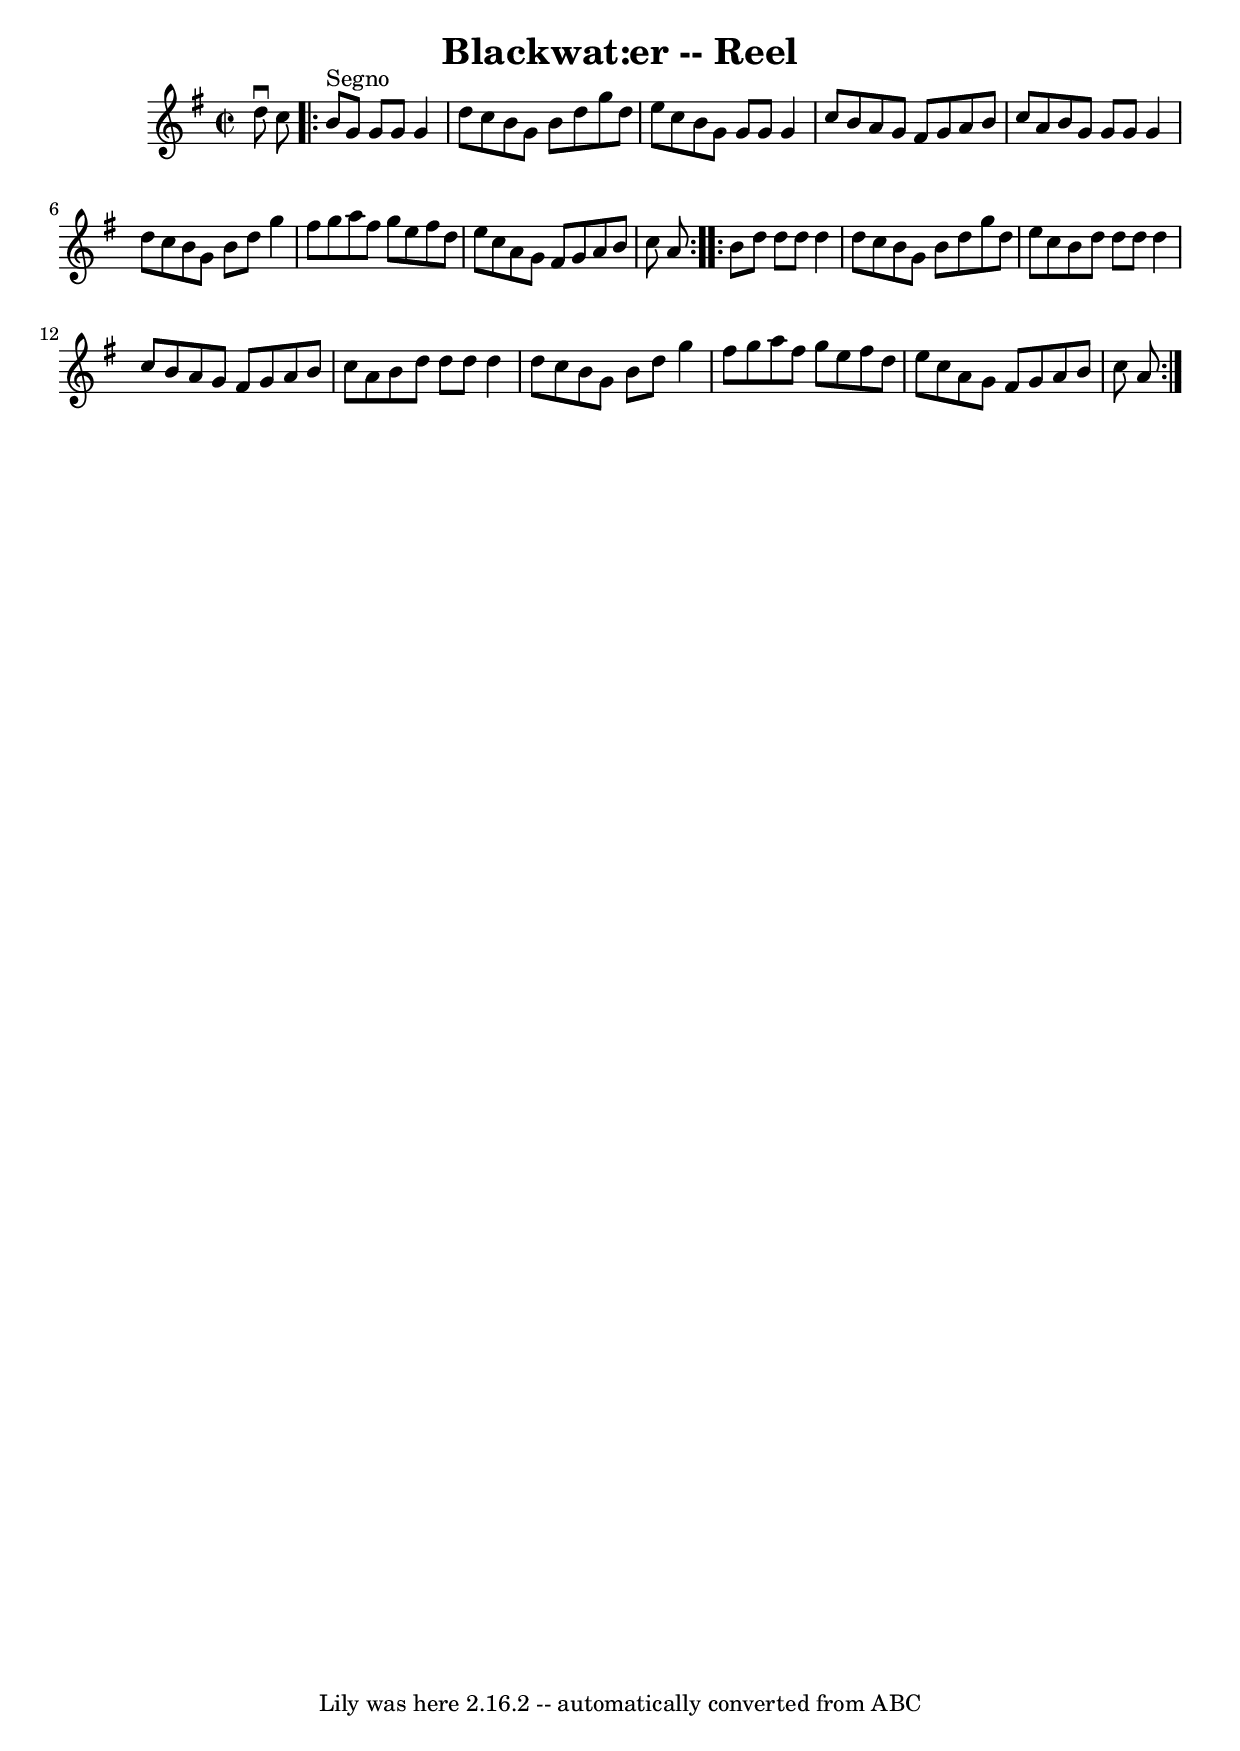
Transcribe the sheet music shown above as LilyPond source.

\version "2.7.40"
\include "Mammoth.ily"
\header {
	%% book = "Ryan's Mammoth Collection"
	crossRefNumber = "1"
	footnotes = ""
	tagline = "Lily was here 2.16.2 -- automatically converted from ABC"
	title = "Blackwat:er -- Reel"
}
voicedefault =  {
\set Score.defaultBarType = "empty"

\override Staff.TimeSignature #'style = #'C
 \time 2/2 \key g \major d''8^\downbow c''8    \repeat volta 2 { b'8 
^"Segno" g'8 g'8 g'8 g'4 d''8 c''8  |
 b'8 g'8    
b'8 d''8 g''8 d''8 e''8 c''8  |
 b'8 g'8 g'8    
g'8 g'4 c''8 b'8  |
 a'8 g'8 fis'8 g'8 a'8 b'8  
 c''8 a'8  |
 b'8 g'8 g'8 g'8 g'4 d''8 c''8  
|
 b'8 g'8 b'8 d''8 g''4 fis''8 g''8  |
 a''8 
 fis''8 g''8 e''8 fis''8 d''8 e''8 c''8  |
 a'8    
g'8 fis'8 g'8 a'8 b'8 c''8 a'8  } \repeat volta 2 { b'8   
 d''8 d''8 d''8 d''4 d''8 c''8  |
 b'8 g'8 b'8    
d''8 g''8 d''8 e''8 c''8  |
 b'8 d''8 d''8 d''8    
d''4 c''8 b'8  |
 a'8 g'8 fis'8 g'8 a'8 b'8    
c''8 a'8  |
 b'8 d''8 d''8 d''8 d''4 d''8 c''8  
|
 b'8 g'8 b'8 d''8 g''4 fis''8 g''8  |
 a''8 
 fis''8 g''8 e''8 fis''8 d''8 e''8 c''8  |
 a'8    
g'8 fis'8 g'8 a'8 b'8 c''8 a'8    }   
}

\score{
    <<

	\context Staff="default"
	{
	    \voicedefault 
	}

    >>
	\layout {
	}
	\midi {}
}
